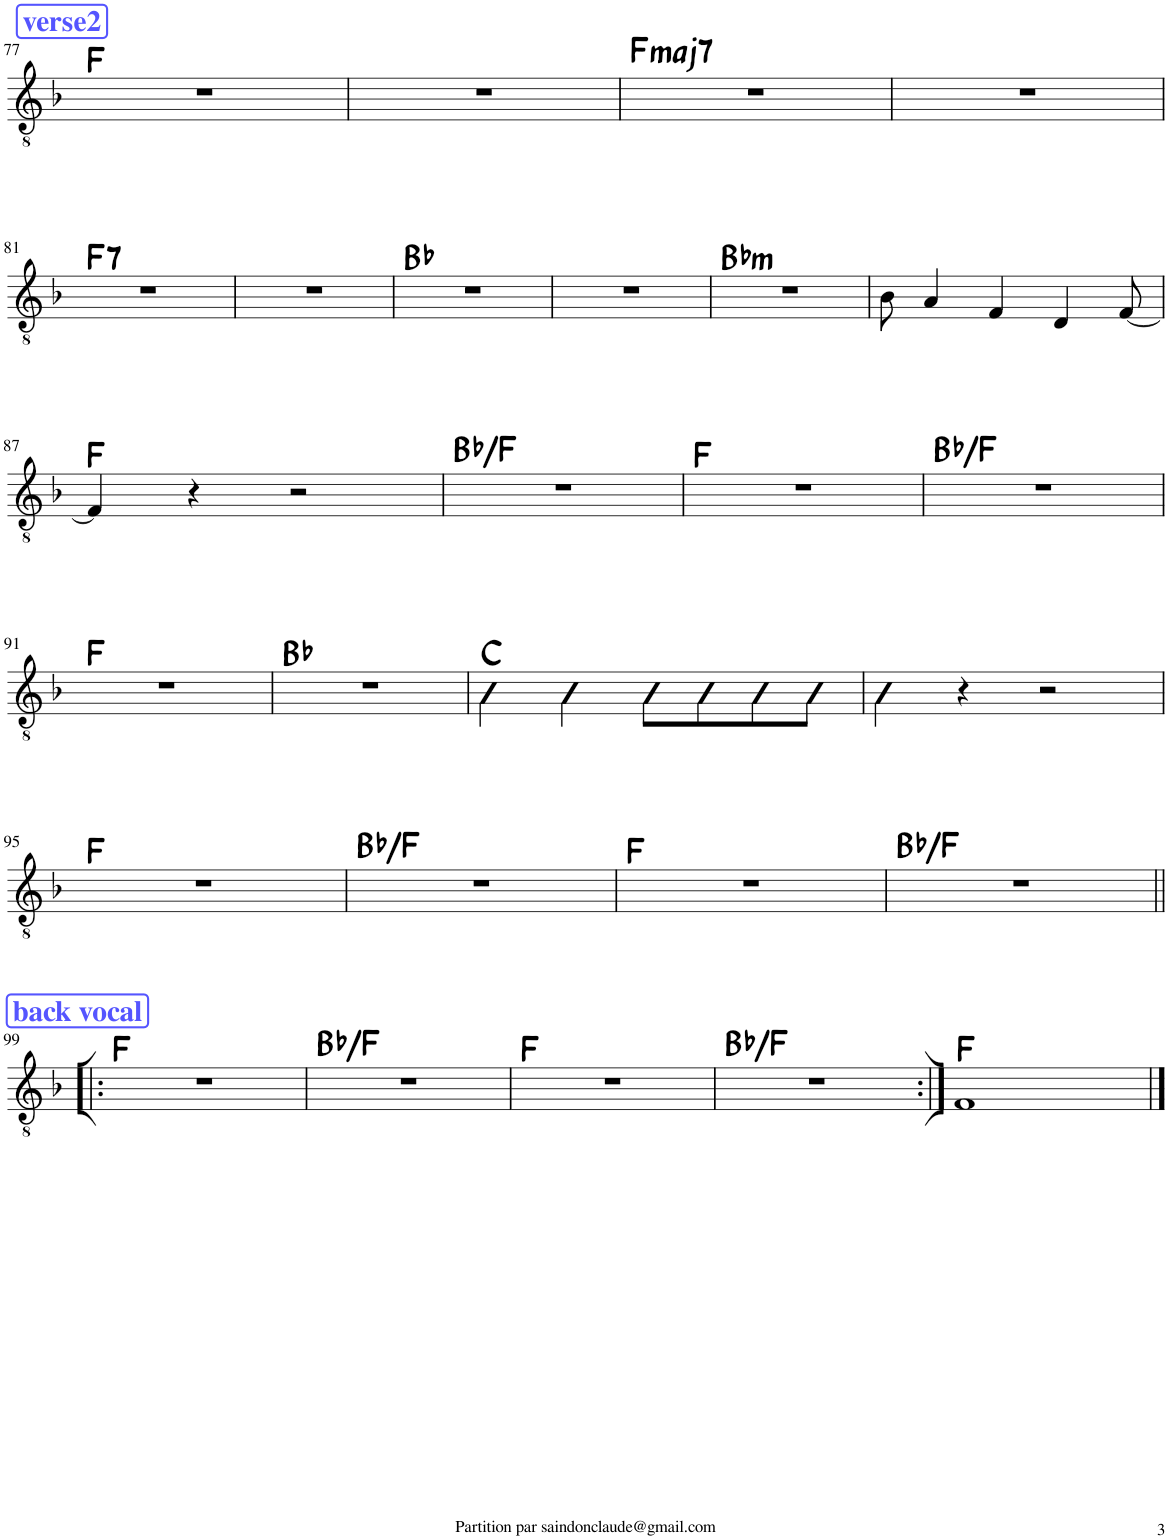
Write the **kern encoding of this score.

**kern	**harte
*part1	*part1
*staff1	*
*I"Classical Guitar	*
*I'Guit.	*
!!LO:PB:g=z
*clefGv2	*
*k[b-]	*
*M4/4	*
!!LO:REH:place=s1:a:B:cj:color=#5555FF:fs=14:t=verse2
=77	=77
1r	F:maj
=78	=78
1r	.
=79	=79
!	!LO:H:kt=maj7
1r	F:maj7
=80	=80
1r	.
!!LO:LB:g=z
=81	=81
!	!LO:H:kt=7
1r	F:7
=82	=82
1r	.
=83	=83
1r	Bb:maj
=84	=84
1r	.
=85	=85
!	!LO:H:kt=m
1r	Bb:min
=86	=86
8B-\	.
4A/	.
4F/	.
4D/	.
[8F/	.
!!LO:LB:g=z
=87	=87
4F/]	F:maj
4r	.
2r	.
=88	=88
1r	Bb:maj/5
=89	=89
1r	F:maj
=90	=90
1r	Bb:maj/5
!!LO:LB:g=z
=91	=91
1r	F:maj
=92	=92
1r	Bb:maj
=93	=93
4c\	C:maj
4c\	.
8c\L	.
8c\	.
8c\	.
8c\J	.
=94	=94
4c\	.
4r	.
2r	.
!!LO:LB:g=z
=95	=95
1r	F:maj
=96	=96
1r	Bb:maj/5
=97	=97
1r	F:maj
=98	=98
1r	Bb:maj/5
!!LO:LB:g=z
!!LO:REH:place=s1:a:B:cj:color=#5555FF:fs=14:t=back vocal
=99!|:	=99!|:
1r	F:maj
=100	=100
1r	Bb:maj/5
=101	=101
1r	F:maj
=102	=102
1r	Bb:maj/5
=103:|!	=103:|!
1F	F:maj
==	==
*-	*-
